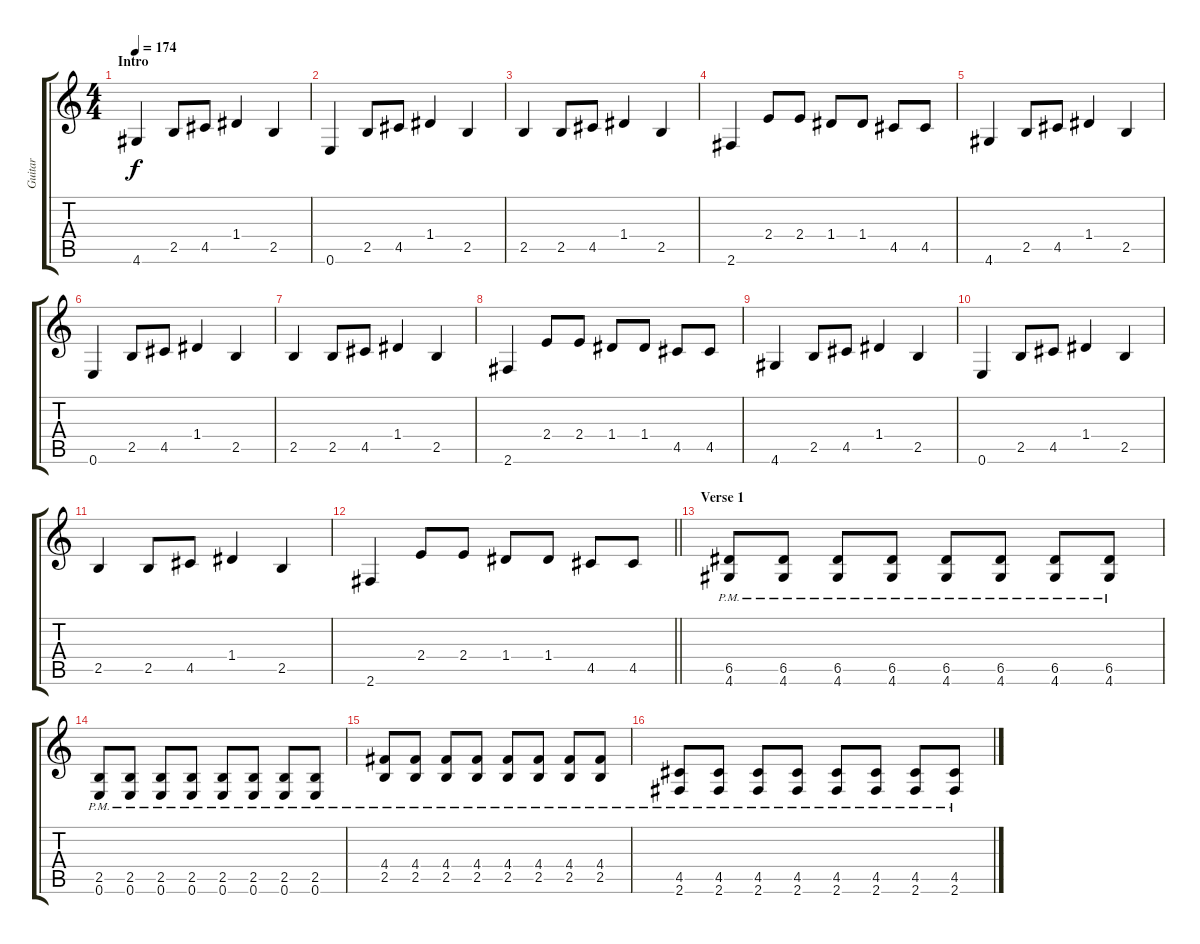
\track ("Guitar" "Guitar") {instrument distortionguitar}
\staff {score tabs}
\tuning (E4 B3 G3 D3 A2 E2) {hide}
\ts (4 4)
\section ("" "Intro")
\tempo 174
\clef g2
\ks c
4.6.4{dy f instrument distortionguitar} 2.5.8 4.5.8 1.4.4 2.5.4 |
0.6.4 2.5.8 4.5.8 1.4.4 2.5.4 |
2.5.4 2.5.8 4.5.8 1.4.4 2.5.4 |
2.6.4 2.4.8 2.4.8 1.4.8 1.4.8 4.5.8 4.5.8 |
4.6.4 2.5.8 4.5.8 1.4.4 2.5.4 |
0.6.4 2.5.8 4.5.8 1.4.4 2.5.4 |
2.5.4 2.5.8 4.5.8 1.4.4 2.5.4 |
2.6.4 2.4.8 2.4.8 1.4.8 1.4.8 4.5.8 4.5.8 |
4.6.4 2.5.8 4.5.8 1.4.4 2.5.4 |
0.6.4 2.5.8 4.5.8 1.4.4 2.5.4 |
2.5.4 2.5.8 4.5.8 1.4.4 2.5.4 |
\barLineRight lightlight
2.6.4 2.4.8 2.4.8 1.4.8 1.4.8 4.5.8 4.5.8 |
\section ("" "Verse 1")
(6.5{pm} 4.6{pm}).8 (6.5{pm} 4.6{pm}).8 (6.5{pm} 4.6{pm}).8 (6.5{pm} 4.6{pm}).8 (6.5{pm} 4.6{pm}).8 (6.5{pm} 4.6{pm}).8 (6.5{pm} 4.6{pm}).8 (6.5{pm} 4.6{pm}).8 |
(2.5{pm} 0.6{pm}).8 (2.5{pm} 0.6{pm}).8 (2.5{pm} 0.6{pm}).8 (2.5{pm} 0.6{pm}).8 (2.5{pm} 0.6{pm}).8 (2.5{pm} 0.6{pm}).8 (2.5{pm} 0.6{pm}).8 (2.5{pm} 0.6{pm}).8 |
(4.4{pm} 2.5{pm}).8 (4.4{pm} 2.5{pm}).8 (4.4{pm} 2.5{pm}).8 (4.4{pm} 2.5{pm}).8 (4.4{pm} 2.5{pm}).8 (4.4{pm} 2.5{pm}).8 (4.4{pm} 2.5{pm}).8 (4.4{pm} 2.5{pm}).8 |
(4.5{pm} 2.6{pm}).8 (4.5{pm} 2.6{pm}).8 (4.5{pm} 2.6{pm}).8 (4.5{pm} 2.6{pm}).8 (4.5{pm} 2.6{pm}).8 (4.5{pm} 2.6{pm}).8 (4.5{pm} 2.6{pm}).8 (4.5{pm} 2.6{pm}).8
